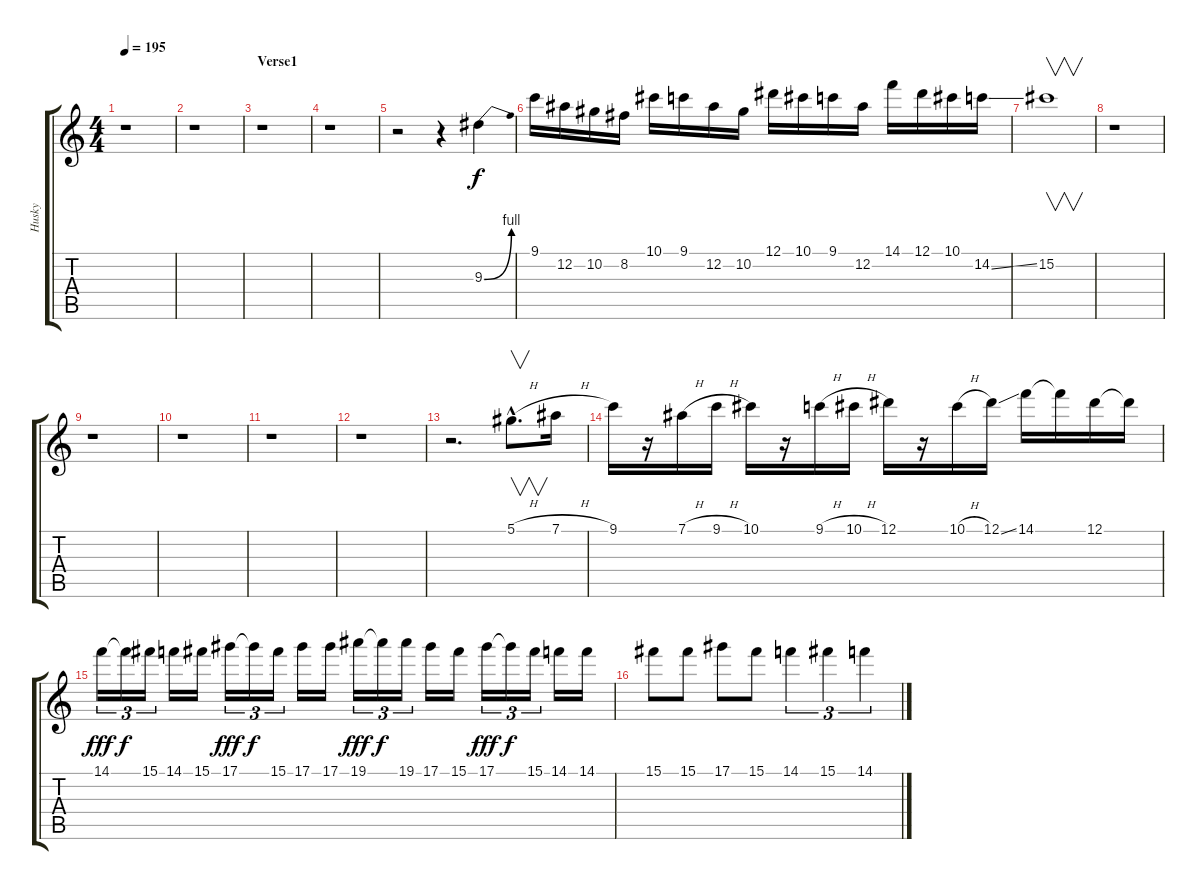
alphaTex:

\track ("Husky" "Husky") {instrument distortionguitar}
\staff {score tabs}
\tuning (Eb4 Bb3 Gb3 Db3 Ab2 Eb2) {hide}
\ts (4 4)
\tempo 195
\clef g2
\ks c
r.1{dy fff} |
r.1 |
\section ("" "Verse1")
r.1 |
r.1 |
r.2 r.4 9.3{be (bend 0 0 60 4)}.4{dy f} |
9.1.16 12.2.16 10.2.16 8.2.16 10.1.16 9.1.16 12.2.16 10.2.16 12.1.16 10.1.16 9.1.16 12.2.16 14.1.16 12.1.16 10.1.16 14.2{ss}.16 |
15.2.1{v} |
r.1 |
r.1 |
r.1 |
r.1 |
r.1 |
r.2{d} 5.1{h hac}.8{v d} 7.1{h}.16 |
9.1.16 r.16 7.1{h}.16 9.1{h}.16 10.1.16 r.16 9.1{h}.16 10.1{h}.16 12.1.16 r.16 10.1{h}.16 12.1{ss}.16 14.1.16 14.1{t}.16 12.1.16 12.1{t}.16 |
14.1.16{tu (3 2) dy fff} 14.1{t}.16{tu (3 2) dy f} 15.1.16{tu (3 2)} 14.1.16 15.1.16 17.1.16{tu (3 2) dy fff} 17.1{t}.16{tu (3 2) dy f} 15.1.16{tu (3 2)} 17.1.16 17.1.16 19.1.16{tu (3 2) dy fff} 19.1{t}.16{tu (3 2) dy f} 19.1.16{tu (3 2)} 17.1.16 15.1.16 17.1.16{tu (3 2) dy fff} 17.1{t}.16{tu (3 2) dy f} 15.1.16{tu (3 2)} 14.1.16 14.1.16 |
15.1.8 15.1.8 17.1.8 15.1.8 14.1.4{tu (3 2)} 15.1.4{tu (3 2)} 14.1.4{tu (3 2)}
